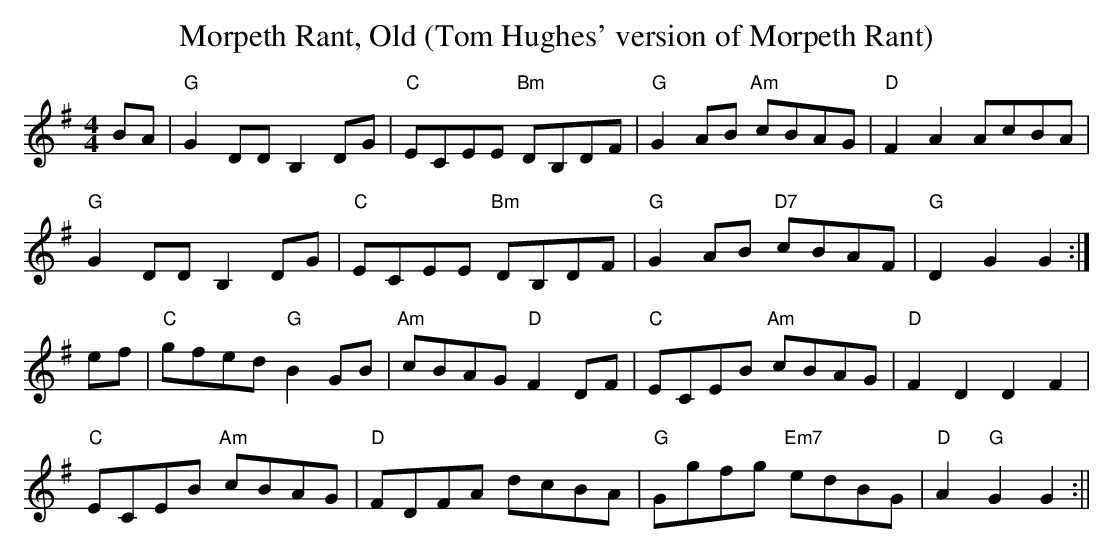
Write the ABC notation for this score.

X:1
T:Morpeth Rant, Old (Tom Hughes' version of Morpeth Rant)
M:4/4
L:1/8
K:G
BA|"G" G2 DD B,2 DG|"C" ECEE "Bm" DB,DF|"G" G2 AB "Am" cBAG|"D" F2 A2 AcBA|!
"G" G2 DD B,2 DG|"C" ECEE "Bm" DB,DF|"G" G2 AB "D7" cBAF|"G" D2 G2G2:|!
ef|"C" gfed "G" B2 GB|"Am" cBAG "D" F2 DF|"C" ECEB "Am" cBAG|"D" F2 D2 D2 F2|!
"C" ECEB "Am" cBAG|"D" FDFA dcBA|"G" Ggfg "Em7" edBG|"D" A2 "G" G2 G2:||
